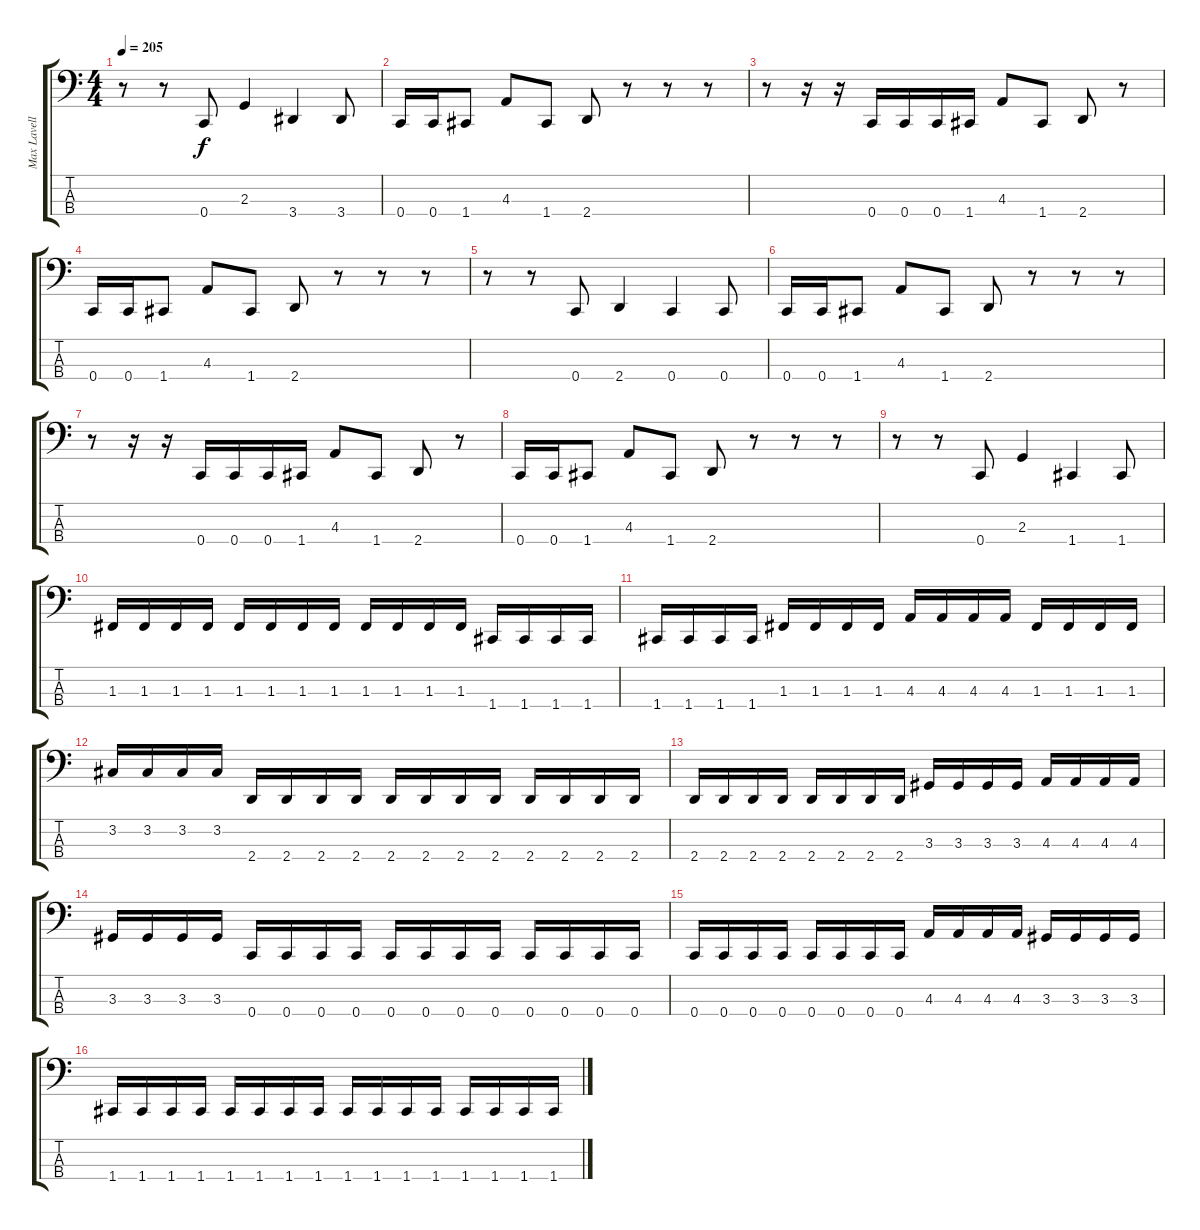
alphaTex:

\track ("Max Lavelle" "Max Lavell") {instrument electricbasspick}
\staff {score tabs}
\tuning (Eb2 Bb1 F1 C1) {hide}
\ts (4 4)
\tempo 205
\clef f4
\ks c
r.8{dy f} r.8 0.4.8 2.3.4 3.4.4 3.4.8 |
0.4.16 0.4.16 1.4.8 4.3.8 1.4.8 2.4.8 r.8 r.8 r.8 |
r.8 r.16 r.16 0.4.16 0.4.16 0.4.16 1.4.16 4.3.8 1.4.8 2.4.8 r.8 |
0.4.16 0.4.16 1.4.8 4.3.8 1.4.8 2.4.8 r.8 r.8 r.8 |
r.8 r.8 0.4.8 2.4.4 0.4.4 0.4.8 |
0.4.16 0.4.16 1.4.8 4.3.8 1.4.8 2.4.8 r.8 r.8 r.8 |
r.8 r.16 r.16 0.4.16 0.4.16 0.4.16 1.4.16 4.3.8 1.4.8 2.4.8 r.8 |
0.4.16 0.4.16 1.4.8 4.3.8 1.4.8 2.4.8 r.8 r.8 r.8 |
r.8 r.8 0.4.8 2.3.4 1.4.4 1.4.8 |
1.3.16 1.3.16 1.3.16 1.3.16 1.3.16 1.3.16 1.3.16 1.3.16 1.3.16 1.3.16 1.3.16 1.3.16 1.4.16 1.4.16 1.4.16 1.4.16 |
1.4.16 1.4.16 1.4.16 1.4.16 1.3.16 1.3.16 1.3.16 1.3.16 4.3.16 4.3.16 4.3.16 4.3.16 1.3.16 1.3.16 1.3.16 1.3.16 |
3.2.16 3.2.16 3.2.16 3.2.16 2.4.16 2.4.16 2.4.16 2.4.16 2.4.16 2.4.16 2.4.16 2.4.16 2.4.16 2.4.16 2.4.16 2.4.16 |
2.4.16 2.4.16 2.4.16 2.4.16 2.4.16 2.4.16 2.4.16 2.4.16 3.3.16 3.3.16 3.3.16 3.3.16 4.3.16 4.3.16 4.3.16 4.3.16 |
3.3.16 3.3.16 3.3.16 3.3.16 0.4.16 0.4.16 0.4.16 0.4.16 0.4.16 0.4.16 0.4.16 0.4.16 0.4.16 0.4.16 0.4.16 0.4.16 |
0.4.16 0.4.16 0.4.16 0.4.16 0.4.16 0.4.16 0.4.16 0.4.16 4.3.16 4.3.16 4.3.16 4.3.16 3.3.16 3.3.16 3.3.16 3.3.16 |
1.4.16 1.4.16 1.4.16 1.4.16 1.4.16 1.4.16 1.4.16 1.4.16 1.4.16 1.4.16 1.4.16 1.4.16 1.4.16 1.4.16 1.4.16 1.4.16
